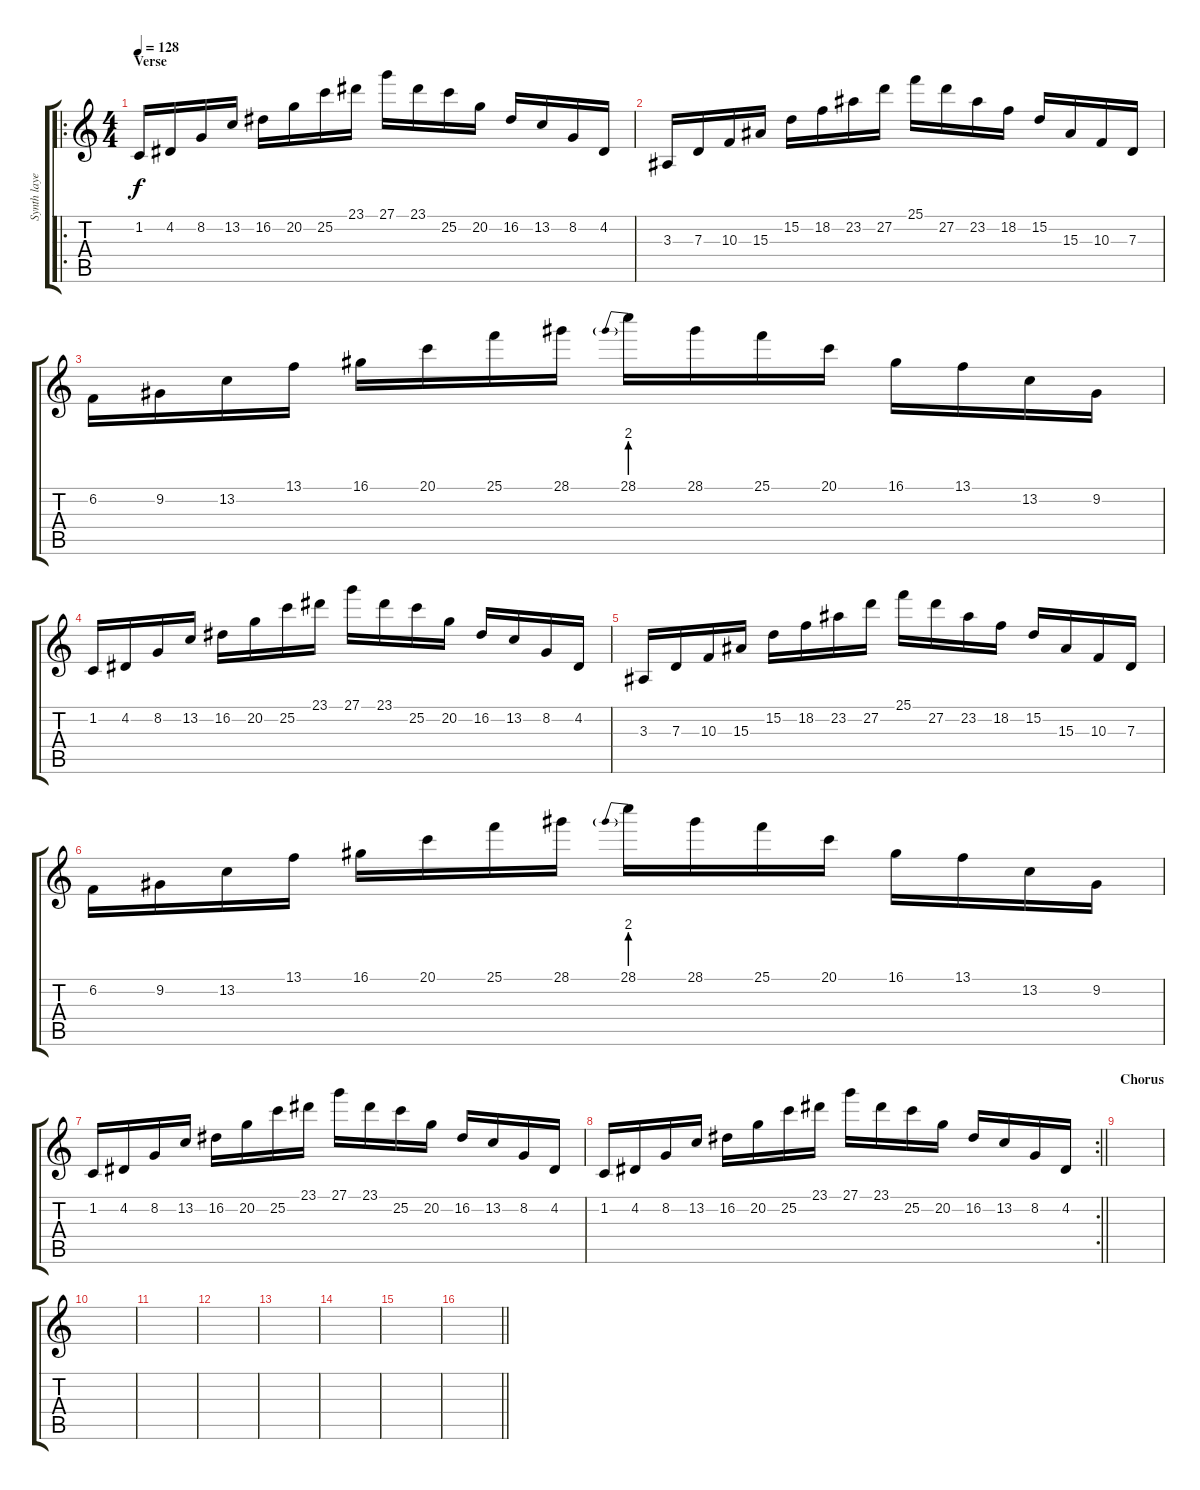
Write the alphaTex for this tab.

\track ("Synth layer 3" "Synth laye") {instrument pad3polysynth}
\staff {score tabs}
\tuning (E4 B3 G3 D3 A2 E2) {hide}
\ro
\ts (4 4)
\section ("" "Verse")
\tempo 128
\clef g2
\ks c
1.2.16{dy f} 4.2.16 8.2.16 13.2.16 16.2.16 20.2.16 25.2.16 23.1.16 27.1.16 23.1.16 25.2.16 20.2.16 16.2.16 13.2.16 8.2.16 4.2.16 |
3.3.16 7.3.16 10.3.16 15.3.16 15.2.16 18.2.16 23.2.16 27.2.16 25.1.16 27.2.16 23.2.16 18.2.16 15.2.16 15.3.16 10.3.16 7.3.16 |
6.2.16 9.2.16 13.2.16 13.1.16 16.1.16 20.1.16 25.1.16 28.1.16 28.1{be (prebend 0 8 60 8)}.16 28.1.16 25.1.16 20.1.16 16.1.16 13.1.16 13.2.16 9.2.16 |
1.2.16 4.2.16 8.2.16 13.2.16 16.2.16 20.2.16 25.2.16 23.1.16 27.1.16 23.1.16 25.2.16 20.2.16 16.2.16 13.2.16 8.2.16 4.2.16 |
3.3.16 7.3.16 10.3.16 15.3.16 15.2.16 18.2.16 23.2.16 27.2.16 25.1.16 27.2.16 23.2.16 18.2.16 15.2.16 15.3.16 10.3.16 7.3.16 |
6.2.16 9.2.16 13.2.16 13.1.16 16.1.16 20.1.16 25.1.16 28.1.16 28.1{be (prebend 0 8 60 8)}.16 28.1.16 25.1.16 20.1.16 16.1.16 13.1.16 13.2.16 9.2.16 |
1.2.16 4.2.16 8.2.16 13.2.16 16.2.16 20.2.16 25.2.16 23.1.16 27.1.16 23.1.16 25.2.16 20.2.16 16.2.16 13.2.16 8.2.16 4.2.16 |
\rc 2
\barLineRight lightlight
1.2.16 4.2.16 8.2.16 13.2.16 16.2.16 20.2.16 25.2.16 23.1.16 27.1.16 23.1.16 25.2.16 20.2.16 16.2.16 13.2.16 8.2.16 4.2.16 |
\section ("" "Chorus")
|
|
|
|
|
|
|
\barLineRight lightlight
